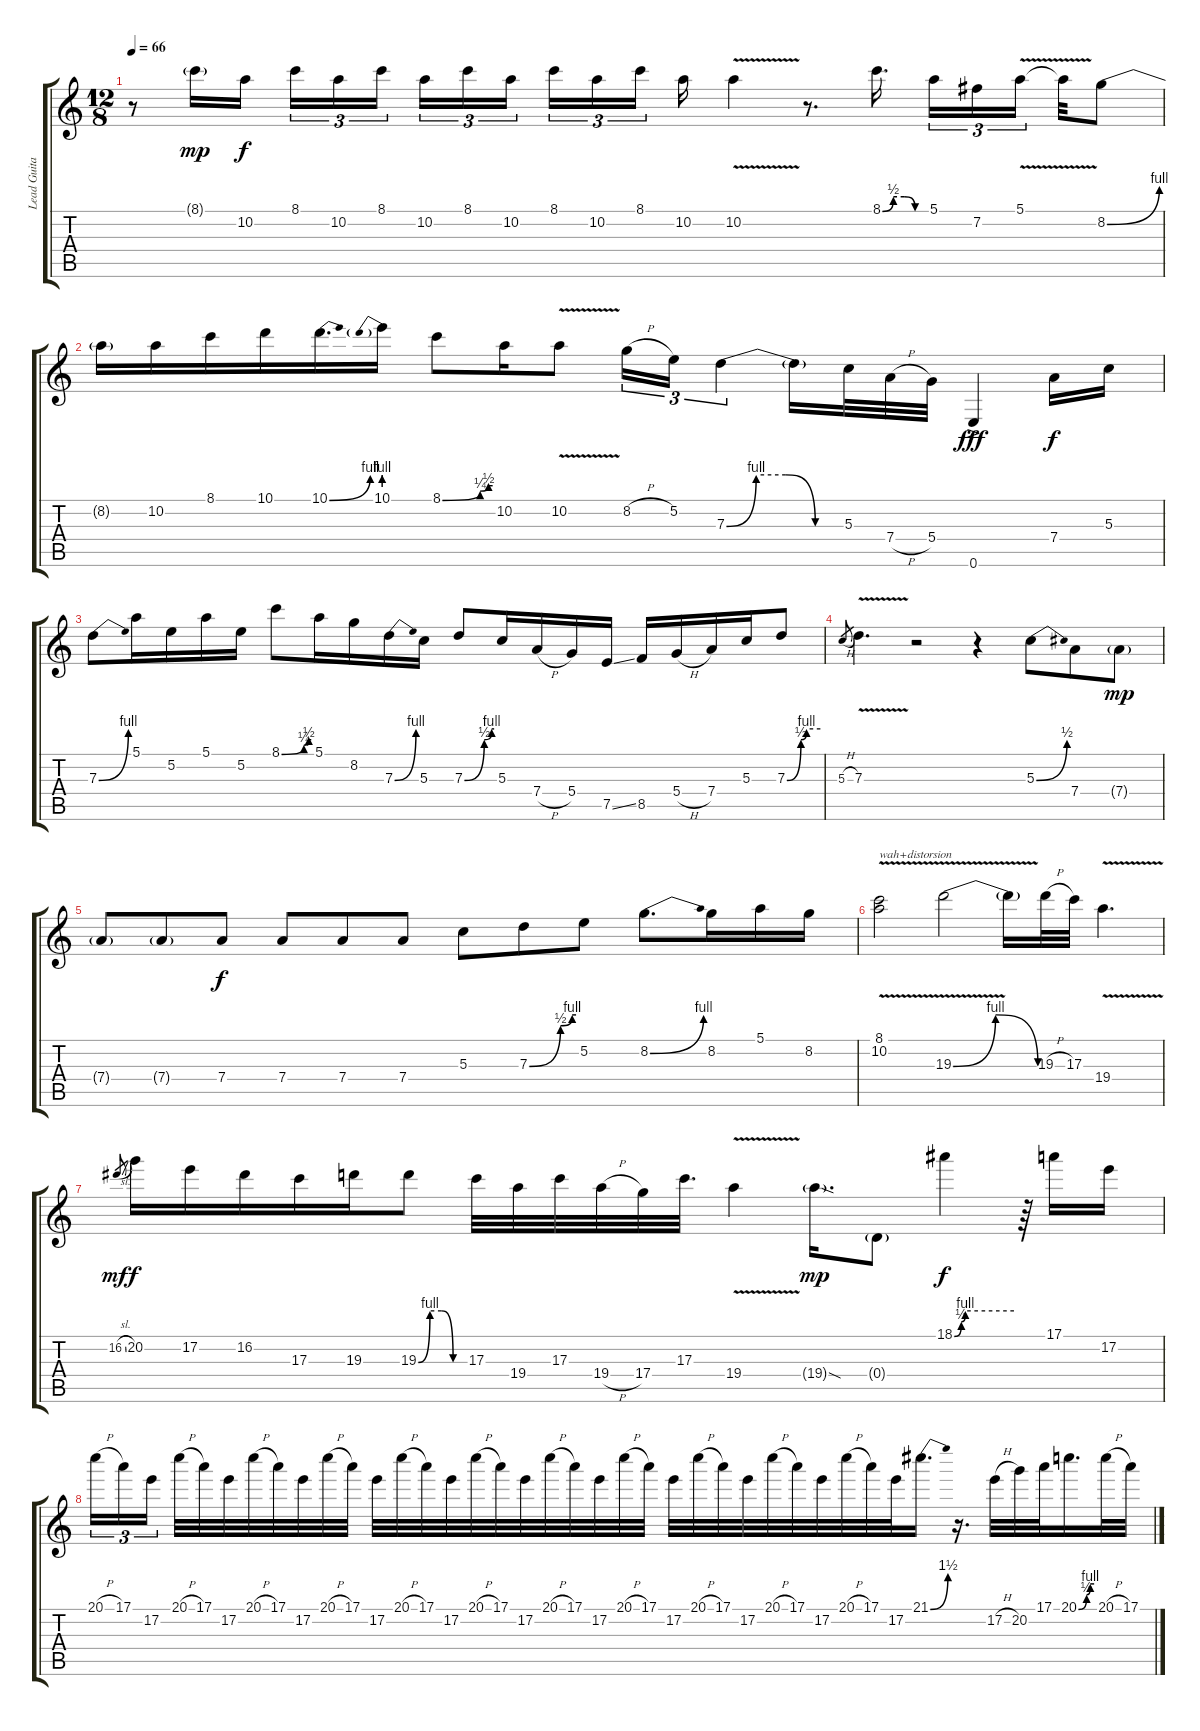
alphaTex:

\track ("Lead Guitar" "Lead Guita") {instrument acousticguitarsteel}
\staff {score tabs}
\tuning (E4 B3 G3 D3 A2 E2) {hide}
\ts (12 8)
\tempo 66
\clef g2
\ks c
r.8{dy f} 8.1{g}.16{dy mp} 10.2.16{dy f beam splitsecondary} 8.1.16{tu (3 2)} 10.2.16{tu (3 2)} 8.1.16{tu (3 2)} 10.2.16{tu (3 2)} 8.1.16{tu (3 2)} 10.2.16{tu (3 2) beam splitsecondary} 8.1.16{tu (3 2)} 10.2.16{tu (3 2)} 8.1.16{tu (3 2) beam splitsecondary} 10.2.16 10.2{v}.4 r.8{d} 8.1{be (custom 0 0 15 2 30 2 45 0 60 0)}.16{d beam splitsecondary} 5.1.16{tu (3 2)} 7.2.16{tu (3 2)} 5.1{v}.16{tu (3 2) beam splitsecondary} 5.1{t}.32 8.2{be (bend 0 0 60 4)}.8 |
8.2{t}.16 10.2.16 8.1.16 10.1.16 10.1{be (bend 0 0 60 4)}.16{d} 10.1{be (prebend 0 4 60 4)}.16 8.1{be (custom 0 0 45 1 55 2 60 2)}.8 10.2.16 10.2{v}.8 8.2{h}.16{tu (3 2)} 5.2.16{tu (3 2)} 7.3{be (custom 0 0 15 4 30 4 45 0 60 0)}.4{tu (3 2)} 7.3{t}.16 5.3.32 7.4{h}.32 5.4.32 0.6{ac}.4{dy fff} 7.4.16{dy f} 5.3.16 |
7.3{be (bend 0 0 60 4)}.8 5.1.16 5.2.16 5.1.16 5.2.16 8.1{be (custom 0 0 45 1 50 1 55 2 60 2)}.8 5.1.16 8.2.16 7.3{be (bend 0 0 60 4)}.16 5.3.16 7.3{be (custom 0 0 40 2 55 4 60 4)}.8 5.3.16 7.4{h}.16 5.4.16 7.5{ss}.16 8.5.16 5.4{h}.16 7.4.16 5.3.16 7.3{be (custom 0 0 25 2 35 4 60 4)}.8 |
5.3{h}.8{gr} 7.3{v}.4{d} r.2 r.4 5.3{be (bend 0 0 60 2)}.8 7.4.8 7.4{g}.8{dy mp} |
7.4{g}.8 7.4{g}.8 7.4.8{dy f} 7.4.8 7.4.8 7.4.8 5.3.8 7.3{be (custom 0 0 40 2 55 4 60 4)}.8 5.2.8 8.2{be (bend 0 0 60 4)}.8{d} 8.2.16 5.1.16 8.2.16 |
(8.1{v} 10.2).2{txt "wah+distorsion" instrument overdrivenguitar} 19.3{be (bendrelease 0 0 15 4 45 4 60 0) v}.2 19.3{t}.16 19.3{h}.32 17.3.32 19.4{v}.4{d} |
16.2{sl}.8{gr dy mf} 20.2.16{dy f instrument overdrivenguitar} 17.2.16 16.2.16 17.3.16 19.3.16 19.3{be (custom 0 0 15 4 30 4 45 0 60 0)}.8 17.3.32 19.4.32 17.3.32 19.4{h}.32 17.4.32 17.3.32{d} 19.4{v}.4 19.4{sod g}.16{d dy mp} 0.4{g}.8 18.1{be (custom 0 0 7 2 11 4 60 4)}.4{dy f} r.64 17.1.16 17.2.16 |
20.1{h}.16{tu (3 2)} 17.1.16{tu (3 2) instrument overdrivenguitar} 17.2.16{tu (3 2) beam splitsecondary} 20.1{h}.32 17.1.32 17.2.32 20.1{h}.32 17.1.32 17.2.32 20.1{h}.32 17.1.32 17.2.32 20.1{h}.32 17.1.32 17.2.32 20.1{h}.32 17.1.32 17.2.32 20.1{h}.32 17.1.32 17.2.32 20.1{h}.32 17.1.32 17.2.32 20.1{h}.32 17.1.32 17.2.32 20.1{h}.32 17.1.32 17.2.32 20.1{h}.32 17.1.32 17.2.32 21.1{be (bend 0 0 60 6)}.16{d} r.16{d} 17.2{h}.32 20.2.32 17.1.32 20.1{be (custom 0 0 31 2 45 4 60 4)}.16{d} 20.1{h}.32 17.1.32
